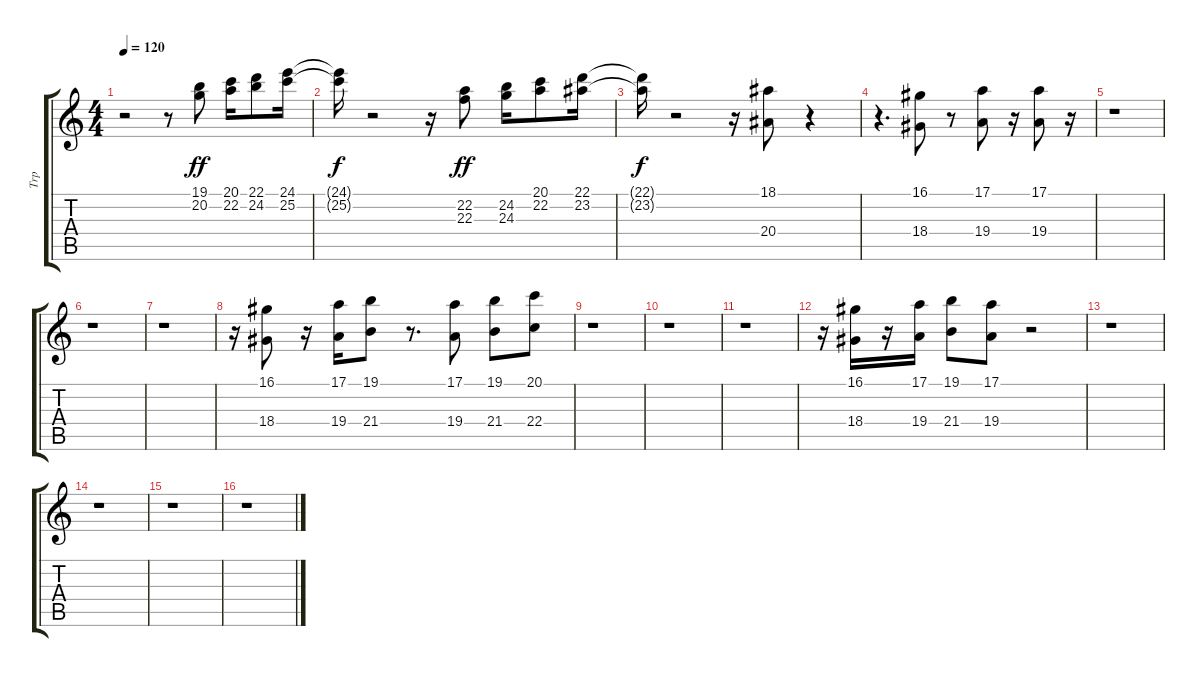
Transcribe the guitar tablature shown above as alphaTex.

\track ("Trp" "Trp") {instrument brasssection}
\staff {score tabs}
\tuning (E4 B3 G3 D3 A2 E2) {hide}
\ts (4 4)
\tempo 120
\clef g2
\ks c
r.2{dy f} r.8 (19.1 20.2).8{dy ff} (20.1 22.2).16 (22.1 24.2).8 (24.1 25.2).16 |
(24.1{t} 25.2{t}).16{dy f} r.2 r.16 (22.2 22.3).8{dy ff} (24.2 24.3).16 (20.1 22.2).8 (22.1 23.2).16 |
(22.1{t} 23.2{t}).16{dy f} r.2 r.16 (18.1 20.4).8 r.4 |
r.4{d} (16.1 18.4).8 r.8 (17.1 19.4).8 r.16 (17.1 19.4).8 r.16 |
r.1 |
r.1 |
r.1 |
r.16 (16.1 18.4).8 r.16 (17.1 19.4).16 (19.1 21.4).8 r.8{d} (17.1 19.4).8 (19.1 21.4).8 (20.1 22.4).8 |
r.1 |
r.1 |
r.1 |
r.16 (16.1 18.4).16 r.16 (17.1 19.4).16 (19.1 21.4).8 (17.1 19.4).8 r.2 |
r.1 |
r.1 |
r.1 |
r.1
